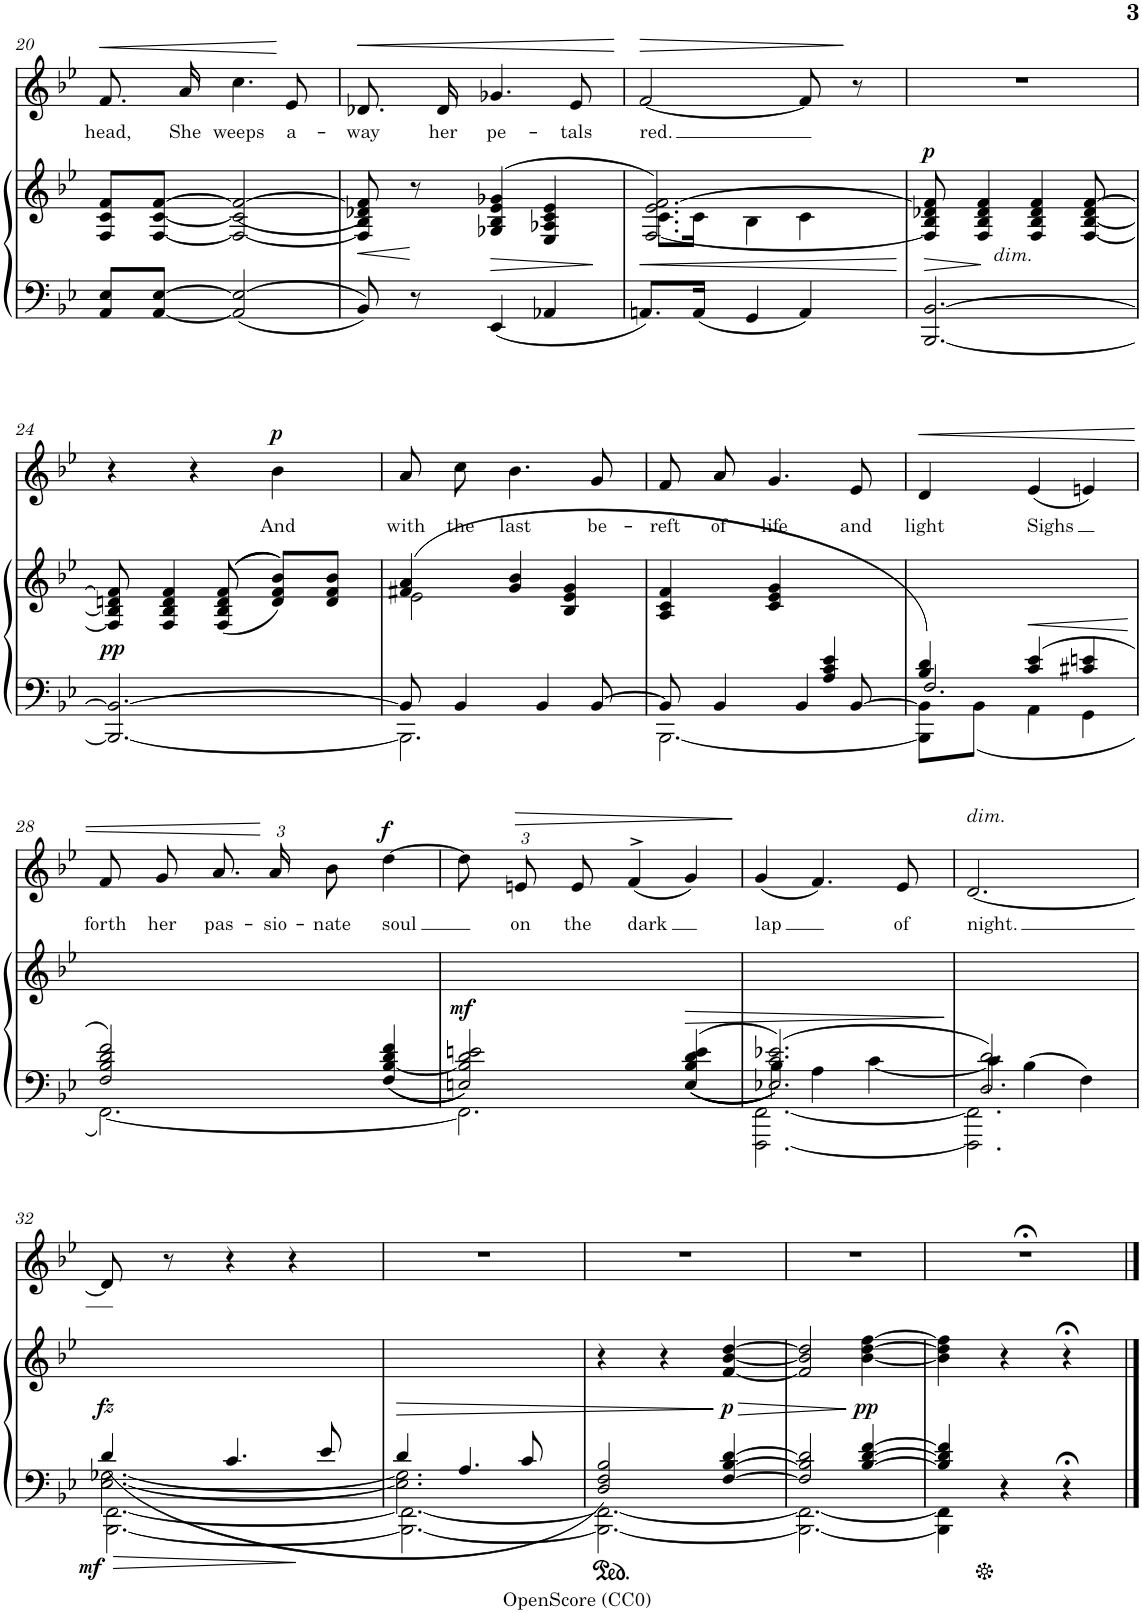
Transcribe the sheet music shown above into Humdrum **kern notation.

**kern	**kern	**dynam	**kern	**text	**dynam
*part2	*part2	*part2	*part1	*part1	*part1
*staff3	*staff2	*staff2/3	*staff1	*staff1	*staff1
*I"Piano	*	*	*I"Voice	*	*
*I'Pno	*	*	*	*	*
!!LO:PB:g=z
*clefF4	*clefG2	*	*clefG2	*	*
*k[b-e-]	*k[b-e-]	*	*k[b-e-]	*	*
*M3/4	*M3/4	*	*M3/4	*	*
=20	=20	=20	=20	=20	=20
!	!	!	!	!LO:LY:b	!LO:HP:b
8AA/ 8E-/L	8F/ 8c/ 8f/L	.	8.f/L	head,	<
[8AA/ [8E-/J	[8F/ [8c/ [8f/J	.	.	.	.
!	!	!	!	!LO:LY:b	!
.	.	.	16a/Jk	She	.
!	!	!	!	!LO:LY:b	!
2AA/] 2E-/]	(<2F/_ 2c/] 2f/_	.	4.cc\	weeps	.
!	!	!	!	!LO:LY:b	!
.	.	.	8e-/	a-	[
=21	=21	=21	=21	=21	=21
!	!	!LO:HP:b	!	!LO:LY:b	!LO:HP:b
8BB-/	8F/] 8B-/ 8d-X/ 8f/])	<	8.d-X/L	-way	<
8r	8r	[	.	.	.
!	!	!	!	!LO:LY:b	!
.	.	.	16d-/Jk	her	.
!	!	!LO:HP:b	!	!LO:LY:b	!
4EE-/	(>4G-X/ 4B-/ 4e-/ 4g-X/	>	4.g-X/	pe-	.
4AA-X/	4E-/ 4A-X/ 4c/ 4e-/	.	.	.	.
!	!	!	!	!LO:LY:b	!
.	.	.	8e-/	-tals	.
.	.	]	.	.	[
=22	=22	=22	=22	=22	=22
!	!	!LO:HP:b	!	!LO:LY:b	!LO:HP:b
*	*^	*	*	*	*
8.AAn/L	[<2.F/ 2.e-/ [2.f/)	8.c\L	<	[2f/	red.	>
16AA/Jk	.	16c\Jk	.	.	.	.
4GG/	.	4B-\	.	.	.	.
4AA/	.	4c\	.	8f/]	.	.
.	.	.	.	8r	.	]
*	*v	*v	*	*	*	*
.	.	[	.	.	.
=23	=23	=23	=23	=23	=23
!	!	!LO:HP:b	!	!	!
!	!	!LO:DY:n=1:a	!	!	!
[2.BBB-/ [2.BB-/	8F/] 8B-/ 8d-X/ 8f/]	> p	2.r	.	.
!	!LO:TX:b:i:t=dim.	!	!	!	!
.	4F/ 4B-/ 4d-/ 4f/	.	.	.	.
.	4F/ 4B-/ 4d-/ 4f/	]	.	.	.
.	[8F/ [8B-/ 8d-/ [8f/	.	.	.	.
!!LO:LB:g=z
=24	=24	=24	=24	=24	=24
!	!	!LO:DY:b	!	!	!
2.BBB-/_ 2.BB-/_	8F/] 8B-/] 8dn/ 8f/]	pp	4r	.	.
.	4F/ 4B-/ 4d/ 4f/	.	.	.	.
.	.	.	4r	.	.
.	(<(>(>8F/ 8B-/ 8d/ 8f/	.	.	.	.
!	!	!	!	!LO:LY:b	!LO:DY:a
.	8d/ 8f/ 8b-/L)))	.	4b-\	And	p
.	8d/ 8f/ 8b-/J	.	.	.	.
=25	=25	=25	=25	=25	=25
*^	*^	*	*	*	*
!	!	!	!	!	!	!LO:LY:b	!
8BB-/]	2.BBB-\]	(4f#X/ 4a/	2e-\	.	8a\L	with	.
!	!	!	!	!	!	!LO:LY:b	!
4BB-/	.	.	.	.	8cc\J	the	.
!	!	!	!	!	!	!LO:LY:b	!
.	.	4g/ 4b-/	.	.	4.b-\	last	.
4BB-/	.	.	.	.	.	.	.
.	.	4B-/ 4e-/ 4g/	4ryy	.	.	.	.
!	!	!	!	!	!	!LO:LY:b	!
[8BB-/	.	.	.	.	8g/	be-	.
*	*	*v	*v	*	*	*	*
=26	=26	=26	=26	=26	=26	=26
*	*^	*	*	*	*	*
!	!	!	!	!	!	!LO:LY:b	!
2ryy	8BB-/]	[2.BBB-\	4A/ 4c/ 4f/	.	8f/L	-reft	.
!	!	!	!	!	!	!LO:LY:b	!
.	4BB-/	.	.	.	8a/J	of	.
!	!	!	!	!	!	!LO:LY:b	!
.	.	.	4c/ 4e-/ 4g/	.	4.g/	life	.
.	4BB-/	.	.	.	.	.	.
4A/ 4c/ 4e-/	.	.	4ryy	.	.	.	.
!	!	!	!	!	!	!LO:LY:b	!
.	[8BB-/	.	.	.	8e-/	and	.
=27	=27	=27	=27	=27	=27	=27	=27
!	!	!	!	!	!	!LO:LY:b	!LO:HP:b
4B-/ 4d/)	8BBB-\] 8BB-\]L	2.F/	2.ryy	.	4d/	light	<
.	8BB-\J	.	.	.	.	.	.
!	!	!	!	!	!	!LO:LY:b	!
4c/ 4e-/	4AA\	.	.	.	(4e-/	Sighs	.
4c#X/ 4en/	4GG\	.	.	.	4en/)	.	.
*	*v	*v	*	*	*	*	*
!!LO:LB:g=z
=28	=28	=28	=28	=28	=28	=28
!	!	!	!	!	!LO:LY:b	!
2F/ 2B-/ 2d/ 2f/	[<2.FF\	2.ryy	.	8f/L	forth	.
!	!	!	!	!	!LO:LY:b	!
.	.	.	.	8g/J	her	.
*	*	*	*	*Xbrackettup	*	*
!	!	!	!	!	!LO:LY:b	!
.	.	.	.	12.a/L	pas-	.
!	!	!	!	!	!LO:LY:b	!
.	.	.	.	24a/K	-sio-	[
!	!	!	!	!	!LO:LY:b	!
.	.	.	.	12b-/J	-nate	.
!	!	!	!	!	!LO:LY:b	!LO:DY:a
4F/ [<4B-/ 4d/ 4f/	.	.	.	[4dd\	soul	f
=29	=29	=29	=29	=29	=29	=29
!	!	!	!LO:DY:b	!	!	!
2En/ 2B-/] 2d/ 2en/	2.FF\]	2.ryy	mf	12dd/L]	.	.
!	!	!	!	!	!LO:LY:b	!LO:HP:b
.	.	.	.	12en/	on	>
!	!	!	!	!	!LO:LY:b	!
.	.	.	.	12e/J	the	.
!	!	!	!	!	!LO:LY:b	!
.	.	.	.	(4f^>/	dark	.
4E/ 4B-/ 4d/ 4e/	.	.	.	4g/)	.	.
*v	*v	*	*	*	*	*
.	.	.	.	.	]
=30	=30	=30	=30	=30	=30
*^	*	*	*	*	*
*	*^	*	*	*	*	*
!	!	!	!	!	!	!LO:LY:b	!
2.E-X/ 2.c/ 2.e-X/	4B-\	[2.FFF\ [2.FF\	2.ryy	.	(4g/	lap	.
.	4A\	.	.	.	4.f/)	.	.
.	[<4c\	.	.	.	.	.	.
!	!	!	!	!	!	!LO:LY:b	!
.	.	.	.	.	8e-/	of	.
=31	=31	=31	=31	=31	=31	=31	=31
!	!	!	!	!	!LO:TX:a:i:t=dim.	!	!
!	!	!	!	!	!	!LO:LY:b	!
2.D/ 2.d/	4c\]	2.FFF\] 2.FF\]	2.ryy	.	[2.d/	night.	.
.	4B-\	.	.	.	.	.	.
.	4F\	.	.	.	.	.	.
!!LO:LB:g=z
=32	=32	=32	=32	=32	=32	=32	=32
!	!	!	!	!LO:DY:b=2	!	!	!
!	!	!	!	!LO:DY:n=1:b	!	!	!
4d/	[2.E-\ [2.G-X\	[2.BBB-\ [2.FF\	2.ryy	mf fz	8d/]	.	.
.	.	.	.	.	8r	.	.
4.c/	.	.	.	.	4r	.	.
.	.	.	.	.	4r	.	.
8e-/	.	.	.	.	.	.	.
=33	=33	=33	=33	=33	=33	=33	=33
!	!	!	!	!LO:HP:b=2	!	!	!
4d/	2.E-\] 2.G-\]	2.BBB-\_ 2.FF\_	2.ryy	>	2.r	.	.
4.A/	.	.	.	.	.	.	.
8c/	.	.	.	.	.	.	.
*	*v	*v	*	*	*	*	*
=34	=34	=34	=34	=34	=34	=34
2D/ 2F/ 2B-/	2.BBB-\_ 2.FF\_	4r	.	2.r	.	.
.	.	4r	.	.	.	.
!	!	!	!LO:HP:n=1:b	!	!	!
!	!	!	!LO:DY:n=1:b	!	!	!
[4F/ [4B-/ [4d/	.	[4f/ [4b-/ [4dd/	] > p	.	.	.
=35	=35	=35	=35	=35	=35	=35
2F/] 2B-/] 2d/]	2.BBB-\_ 2.FF\_	2f/] 2b-/] 2dd/]	.	2.r	.	.
!	!	!	!LO:DY:n=1:b	!	!	!
[4B-/ [4d/ [4f/	.	[4b-\ [4dd\ [4ff\	] pp	.	.	.
=36	=36	=36	=36	=36	=36	=36
4B-/] 4d/] 4f/]	4BBB-\] 4FF\]	4b-\] 4dd\] 4ff\]	.	2.r;<	.	.
4r	4ryy	4r	.	.	.	.
4r;<	4ryy	4r;<	.	.	.	.
*v	*v	*	*	*	*	*
==	==	==	==	==	==
*-	*-	*-	*-	*-	*-
